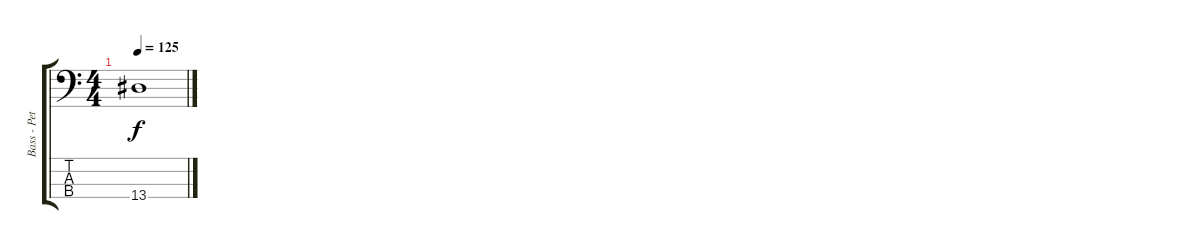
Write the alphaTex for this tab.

\track ("Bass - Peter London" "Bass - Pet") {instrument electricbasspick}
\staff {score tabs}
\tuning (F2 C2 G1 D1) {hide}
\ts (4 4)
\tempo 125
\clef f4
\ks c
13.4{t}.1{dy f}
